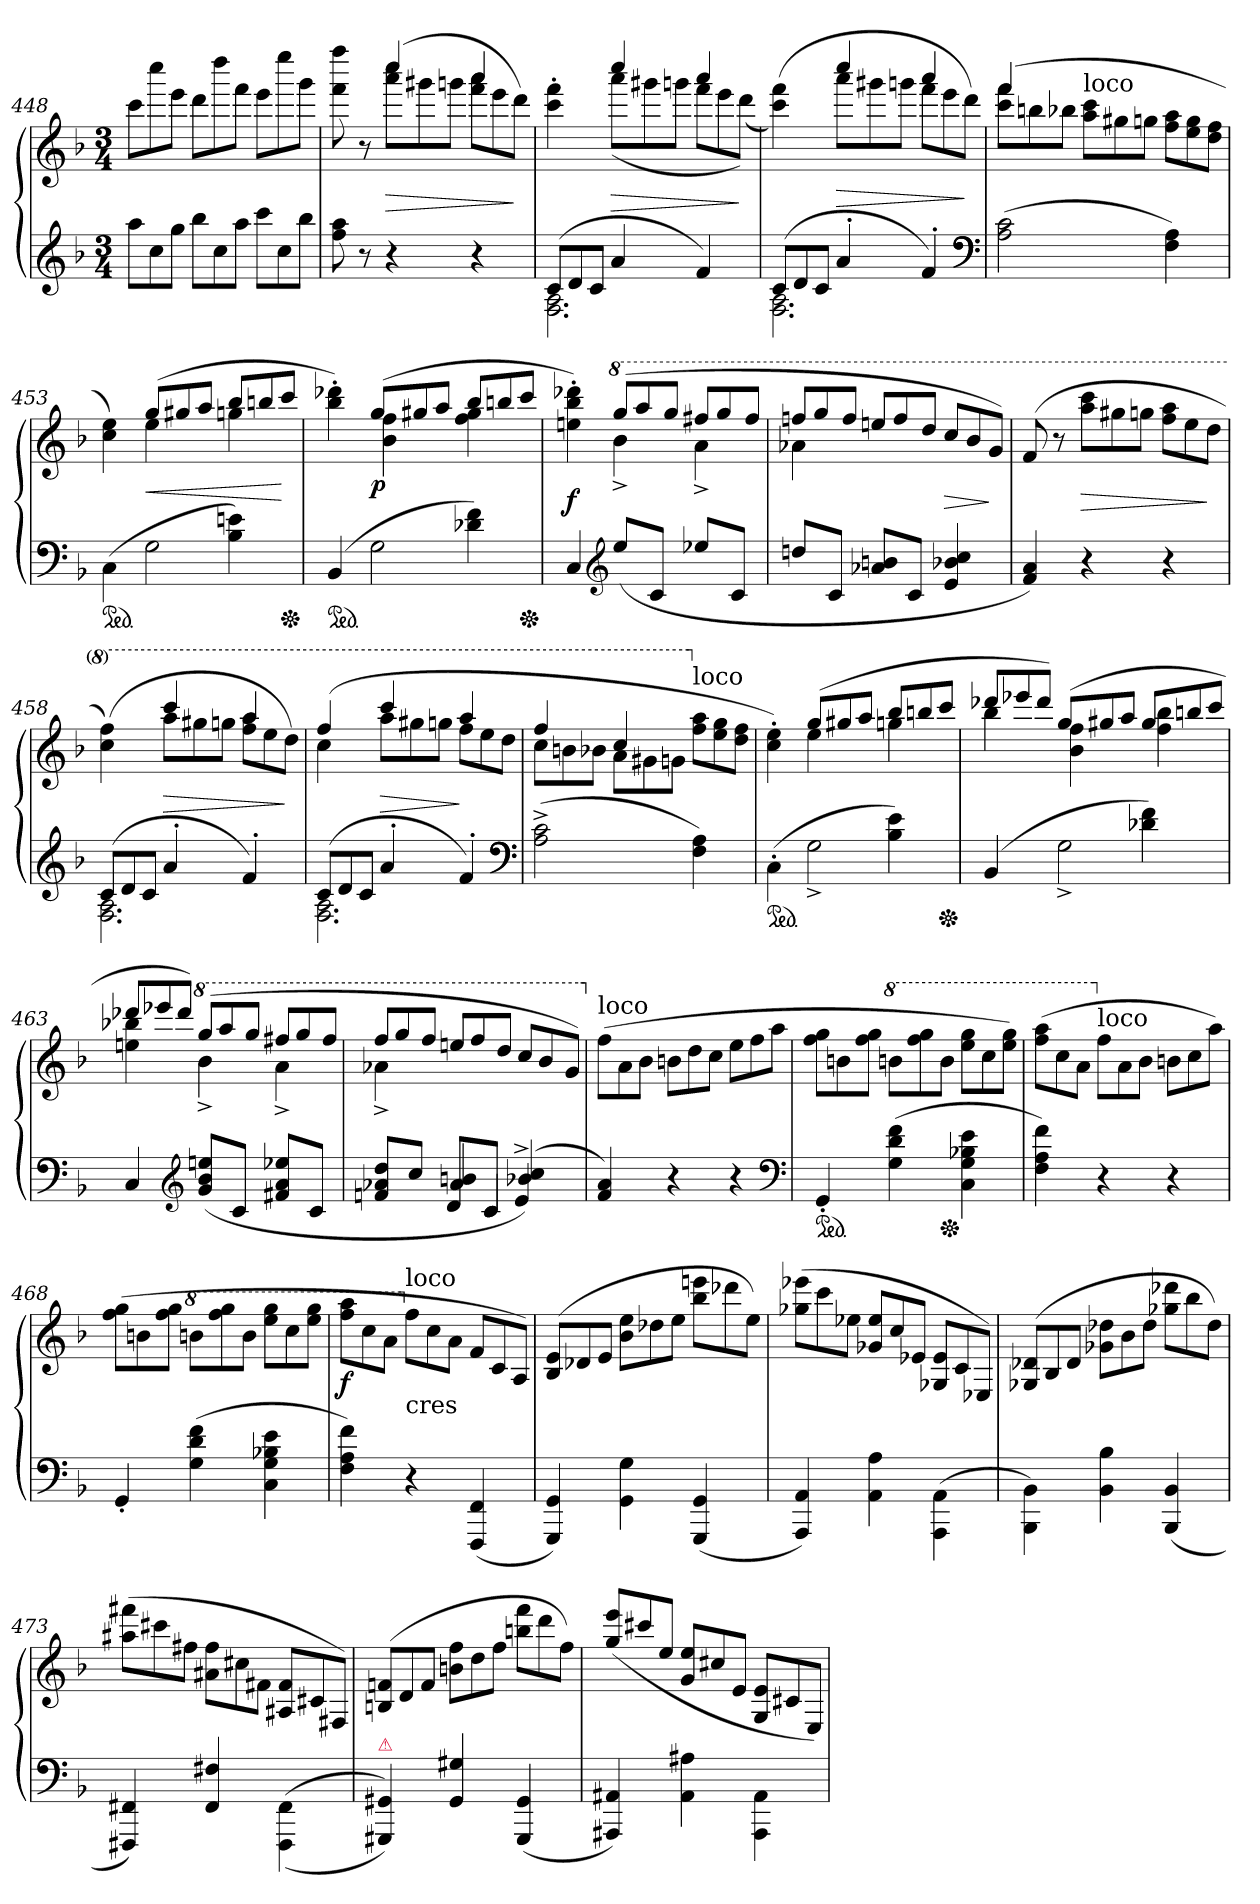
**kern	**kern	**dynam
*part1	*part1	*part1
*staff2	*staff1	*staff1/2
*clefG2	*clefG2	*
*k[b-]	*k[b-]	*
*M3/4	*M3/4	*
*Xtuplet	*Xtuplet	*
=448	=448	=448
12aaL	12cccL	.
12cc	12cccc	.
12ggJ	12eeeJ	.
12bb-L	12dddL	.
12cc	12dddd	.
12aaJ	12fffJ	.
12cccL	12eeeL	.
12cc	12eeee	.
12bb-J	12gggJ	.
=449	=449	=449
*	*^	*
8ff 8aa	8fff\ 8ffff\	4ryy	.
8r	8r	.	.
4r	(>4cccc	12aaa 12ccccL	>
.	.	12ggg#X	.
.	.	12gggnJ	.
4r	4aaa	12fff 12aaaL	.
.	.	12eee	.
.	.	12dddJ)	]
=450	=450	=450	=450
*^	*	*	*
(>12cL	2.F 2.A	4ccc'> 4fff'>	4ryy	.
12d	.	.	.	.
12cJ	.	.	.	.
4a	.	4cccc	(>12aaa\L	>
.	.	.	12ggg#X	.
.	.	.	12gggnJ	.
4f)	.	4aaa	12fffL	.
.	.	.	12eee	.
.	.	.	(>12dddJ)	]
=451	=451	=451	=451	=451
(>12cL	2.F 2.A	(>4ccc 4fff)	4ryy	.
12d	.	.	.	.
12cJ	.	.	.	.
4a'<	.	4cccc	12aaaL	>
.	.	.	12ggg#X	.
.	.	.	12gggnJ	.
4f'<)	.	4aaa	12fffL	.
.	.	.	12eee	.
.	.	.	12dddJ)	]
*v	*v	*	*	*
*clefF4	*	*	*
=452	=452	=452	=452
(>2A 2c	(>4fff	12ccc 12fffL	.
.	.	12bbn	.
.	.	12bb-XJ	.
!	!LO:TX:a:t=loco	!	!
.	4ryy	12aa 12cccL	.
.	.	12gg#X	.
.	.	12ggnJ	.
4F 4A)	4ryy	12ff 12aaL	.
.	.	12ee 12gg	.
.	.	12dd 12ffJ	.
=453	=453	=453	=453
*^	*	*	*
*ped	*	*	*	*
(>4C\	4ryy	4ryy	4cc 4ee)	.
4ryy	2G	(>12ggL	4ee	<
.	.	12gg#X	.	.
.	.	12aaJ	.	.
4B-\ 4en\)	.	12bb-L	4ggn	.
.	.	12bbn	.	.
*Xped	*	*	*	*
.	.	12cccJ	.	[
=454	=454	=454	=454	=454
*ped	*	*	*	*
(>4BB-	4ryy	4ryy	4bb-'> 4ddd-X'>)	.
4ryy	2G	(>12ggL	4b- 4ff	p
.	.	12gg#X	.	.
.	.	12aaJ	.	.
4d-X\ 4f\)	.	12bb-L	4ff 4gg#	.
.	.	12bbn	.	.
*Xped	*	*	*	*
.	.	12cccJ	.	.
*v	*v	*	*	*
=455	=455	=455	=455
4C	4ryy	4een'> 4bb-'> 4ddd-X'>)	f
*clefG2	*	*	*
*	*8va	*	*
(>8eeL	(>12gggL	4bb-^<	.
.	12aaa	.	.
8cJ	.	.	.
.	12gggJ	.	.
8ee-XL	12fff#XL	4aa^<	.
.	12ggg	.	.
8cJ	.	.	.
.	12fff#J	.	.
=456	=456	=456	=456
8ddnL	12fffn/L	4aa-X	.
.	12ggg	.	.
8cJ	.	.	.
.	12fffJ	.	.
8a-X 8bnL	12eeen/L	4ryy	.
.	12fff	.	.
8cJ	.	.	.
.	12dddJ	.	.
4e 4b-X 4cc	12cccL	4ryy	>
.	12bb-	.	.
.	12ggJ)	.	]
*	*v	*v	*
=457	=457	=457
4f 4a)	(>8ff	.
.	8r	.
4r	12aaa 12ccccL	>
.	12ggg#X	.
.	12gggnJ	.
4r	12fff 12aaaL	.
.	12eee	.
.	12dddJ	]
=458	=458	=458
*^	*^	*
(>12cL	2.F 2.A	4ryy	(>4ccc 4fff)	.
12d	.	.	.	.
12cJ	.	.	.	.
4a'<	.	4cccc	12aaaL	>
.	.	.	12ggg#X	.
.	.	.	12gggnJ	.
4f'<)	.	4aaa	12fff 12aaaL	.
.	.	.	12eee	.
.	.	.	12dddJ)	]
=459	=459	=459	=459	=459
(>12cL	2.F 2.A	(>4fff	4ccc	.
12d	.	.	.	.
12cJ	.	.	.	.
4a'<	.	4cccc	12aaaL	>
.	.	.	12ggg#X	.
.	.	.	12gggnJ	.
4f'<)	.	4aaa	12fffL	]
.	.	.	12eee	.
.	.	.	12dddJ	.
*v	*v	*	*	*
*clefF4	*	*	*
=460	=460	=460	=460
(>2A^< 2c^<	4fff	12cccL	.
.	.	12bbn	.
.	.	12bb-XJ	.
.	4ccc	12aaL	.
.	.	12gg#X	.
.	.	12ggnJ	.
*	*X8va	*	*
!	!LO:TX:a:t=loco	!	!
4F 4A)	4ryy	12ff 12aaL	.
.	.	12ee 12gg	.
.	.	12dd 12ffJ	.
=461	=461	=461	=461
*^	*	*	*
*ped	*	*	*	*
(>4C'>\	4ryy	4ryy	4cc'> 4ee'>)	.
4ryy	2G^<	(>12ggL	4ee	.
.	.	12gg#X	.	.
.	.	12aaJ	.	.
4B-\ 4e\)	.	12bb-L	4ggn	.
.	.	12bbn	.	.
*Xped	*	*	*	*
.	.	12cccJ	.	.
=462	=462	=462	=462	=462
(4BB-	4ryy	12ddd-XL	4bb-	.
.	.	12eee-X	.	.
.	.	12ddd-J)	.	.
4ryy	2G^<	(>12ggL	4b- 4ff	.
.	.	12gg#X	.	.
.	.	12aaJ	.	.
4d-X\ 4f\)	.	12gg#L	4ff 4bb-	.
.	.	12bbn	.	.
.	.	12cccJ	.	.
*v	*v	*	*	*
=463	=463	=463	=463
4C	12ddd-XL	4een 4bb-X	.
.	12eee-X	.	.
.	12ddd-J)	.	.
*clefG2	*	*	*
*	*8va	*	*
(>8g 8b- 8eenL	(>12gggL	4bb-^<	.
.	12aaa	.	.
8cJ	.	.	.
.	12gggJ	.	.
8f#X 8a 8ee-XL	12fff#XL	4aa^<	.
.	12ggg	.	.
8cJ	.	.	.
.	12fff#J	.	.
=464	=464	=464	=464
*^	*	*	*
*	*^	*	*	*
4ryy	4ryy	8fn/ 8a-X/ 8dd/L	12fffL	4aa-X^<	.
.	.	.	12ggg	.	.
.	.	8ccJ	.	.	.
.	.	.	12fffJ	.	.
4a- 4bn	8ryy	8dL	12eeen/L	4ryy	.
.	.	.	12fff	.	.
.	4c/	8cJ	.	.	.
.	.	.	12dddJ	.	.
(>4b-X 4cc)	.	4e^<	12cccL	4ryy	.
.	.	.	12bb-	.	.
.	8ryy	.	.	.	.
.	.	.	12gg/J)	.	.
*v	*v	*v	*	*	*
*	*v	*v	*
=465	=465	=465
*	*X8va	*
!	!LO:TX:a:t=loco	!
4f 4a)	(>12ffL	.
.	12a	.
.	12b-J	.
4r	12bnL	.
.	12dd	.
.	12ccJ	.
4r	12eeL	.
.	12ff	.
.	12aaJ	.
*clefF4	*	*
=466	=466	=466
*ped	*	*
4GG'<	12ff 12ggL	.
.	12bn	.
.	12ff 12ggJ	.
*	*8va	*
(>4G 4d 4f	12bbnL	.
.	12fff 12ggg	.
*Xped	*	*
.	12bbJ	.
4C 4G 4B-X 4e	12eee 12gggL	.
.	12ccc	.
.	12eee 12gggJ)	.
=467	=467	=467
4F 4A 4f)	(>12fff 12aaaL	.
.	12ccc	.
.	12aaJ	.
*	*X8va	*
!	!LO:TX:a:t=loco	!
4r	12ffL	.
.	12a	.
.	12b-J	.
4r	12bnL	.
.	12cc	.
.	12aaJ)	.
=468	=468	=468
4GG'<	(>12ff 12ggL	.
.	12bn	.
.	12ff 12ggJ	.
*	*8va	*
(>4G 4d 4f	12bbnL	.
.	12fff 12ggg	.
.	12bbJ	.
4C 4G 4B-X 4e	12eee 12gggL	.
.	12ccc	.
.	12eee 12gggJ	.
=469	=469	=469
4F 4A 4f)	12fff 12aaaL	f
.	12ccc	.
.	12aaJ	.
*	*X8va	*
!	!LO:TX:c:t=cres	!
!	!LO:TX:a:t=loco	!
4r	12ffL	.
.	12cc	.
.	12aJ	.
(<4FFF 4FF	12fL	.
.	12c	.
.	12AJ)	.
=470	=470	=470
4GGG 4GG)	(>12B- 12eL	.
.	12d-X	.
.	12eJ	.
4GG\ 4G\	12b- 12eeL	.
.	12dd-X	.
.	12eeJ	.
(>4GGG 4GG	12bb- 12eeenL	.
.	12ddd-X	.
.	12eeJ)	.
=471	=471	=471
4AAA 4AA)	(>12gg-X 12eee-XL	.
.	12ccc	.
.	12ee-XJ	.
4AA 4A	12g-X 12ee-L	.
.	12cc	.
.	12e-XJ	.
(>4AAA\ 4AA\	12G-X 12e-L	.
.	12c	.
.	12E-XJ)	.
=472	=472	=472
4BBB-\ 4BB-\)	(>12G-X 12d-XL	.
.	12B-/	.
.	12d-J	.
4BB- 4B-	12g-X 12dd-XL	.
.	12b-	.
.	12dd-J	.
(>4BBB- 4BB-	12gg-X 12ddd-XL	.
.	12bb-	.
.	12dd-J)	.
=473	=473	=473
4FFF#X 4FF#X)	(>12aa#X 12fff#XL	.
.	12ccc#X	.
.	12ff#XJ	.
4FF# 4F#X	12a#X\ 12ff#\L	.
.	12cc#X	.
.	12f#XJ	.
(<(>4FFF#\ 4FF#\	12A#X 12f#L	.
.	12c#X	.
.	12F#XJ)	.
=474	=474	=474
!LO:TX:a:color=crimson:t=⚠	!	!
4GGG#X 4GG#X))	(>12Bn 12fnL	.
.	12d	.
.	12fJ	.
4GG# 4G#X	12bn 12ffL	.
.	12dd	.
.	12ffJ	.
(>4GGG# 4GG#	12bbn 12fffL	.
.	12ddd	.
.	12ffJ)	.
=475	=475	=475
4AAA#X 4AA#X)	(>12gg/ 12eee/L	.
.	12ccc#X	.
.	12eeJ	.
4AA# 4A#X	12g 12eeL	.
.	12cc#X	.
.	12eJ	.
4AAA#\ 4AA#\	12G/ 12e/L	.
.	12c#X	.
.	12E/J)	.
=	=	=
*-	*-	*-
